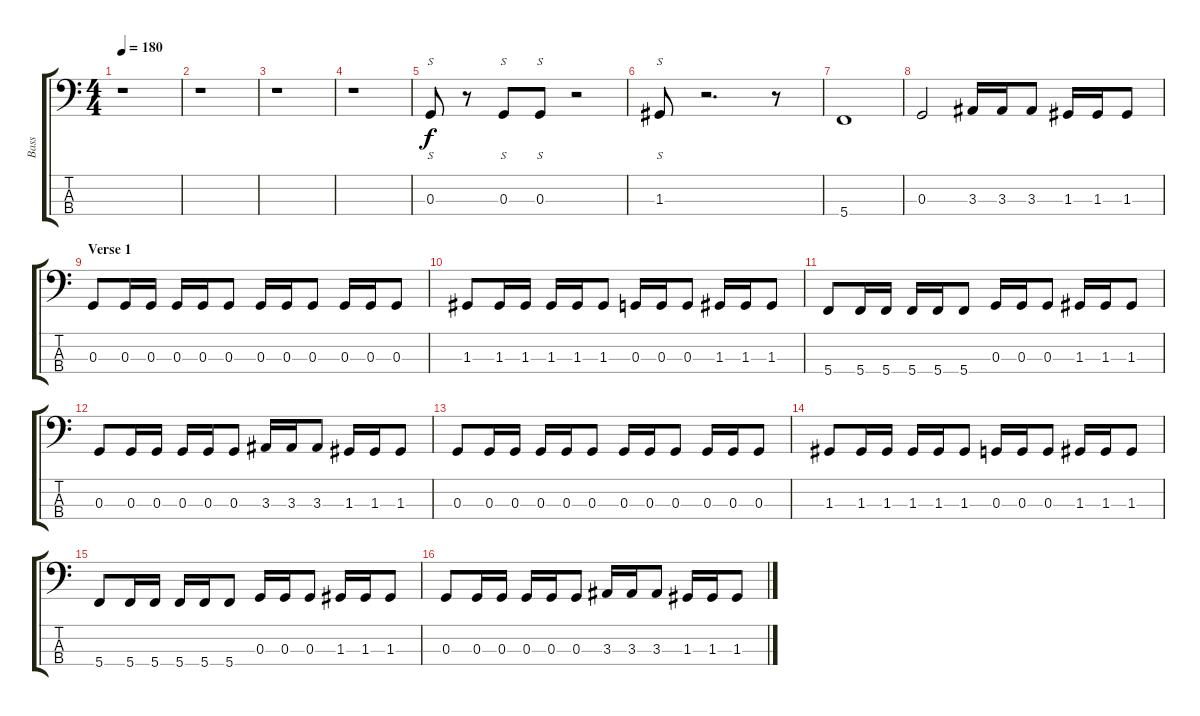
\track ("Bass" "Bass") {instrument electricbasspick}
\staff {score tabs}
\tuning (F2 C2 G1 C1) {hide}
\ts (4 4)
\tempo 180
\clef f4
\ks c
r.1{dy f} |
r.1 |
r.1 |
r.1 |
0.3.8{s} r.8 0.3.8{s} 0.3.8{s} r.2 |
1.3.8{s} r.2{d} r.8 |
5.4.1 |
0.3.2 3.3.16 3.3.16 3.3.8 1.3.16 1.3.16 1.3.8 |
\section ("" "Verse 1")
0.3.8 0.3.16 0.3.16 0.3.16 0.3.16 0.3.8 0.3.16 0.3.16 0.3.8 0.3.16 0.3.16 0.3.8 |
1.3.8 1.3.16 1.3.16 1.3.16 1.3.16 1.3.8 0.3.16 0.3.16 0.3.8 1.3.16 1.3.16 1.3.8 |
5.4.8 5.4.16 5.4.16 5.4.16 5.4.16 5.4.8 0.3.16 0.3.16 0.3.8 1.3.16 1.3.16 1.3.8 |
0.3.8 0.3.16 0.3.16 0.3.16 0.3.16 0.3.8 3.3.16 3.3.16 3.3.8 1.3.16 1.3.16 1.3.8 |
0.3.8 0.3.16 0.3.16 0.3.16 0.3.16 0.3.8 0.3.16 0.3.16 0.3.8 0.3.16 0.3.16 0.3.8 |
1.3.8 1.3.16 1.3.16 1.3.16 1.3.16 1.3.8 0.3.16 0.3.16 0.3.8 1.3.16 1.3.16 1.3.8 |
5.4.8 5.4.16 5.4.16 5.4.16 5.4.16 5.4.8 0.3.16 0.3.16 0.3.8 1.3.16 1.3.16 1.3.8 |
0.3.8 0.3.16 0.3.16 0.3.16 0.3.16 0.3.8 3.3.16 3.3.16 3.3.8 1.3.16 1.3.16 1.3.8
